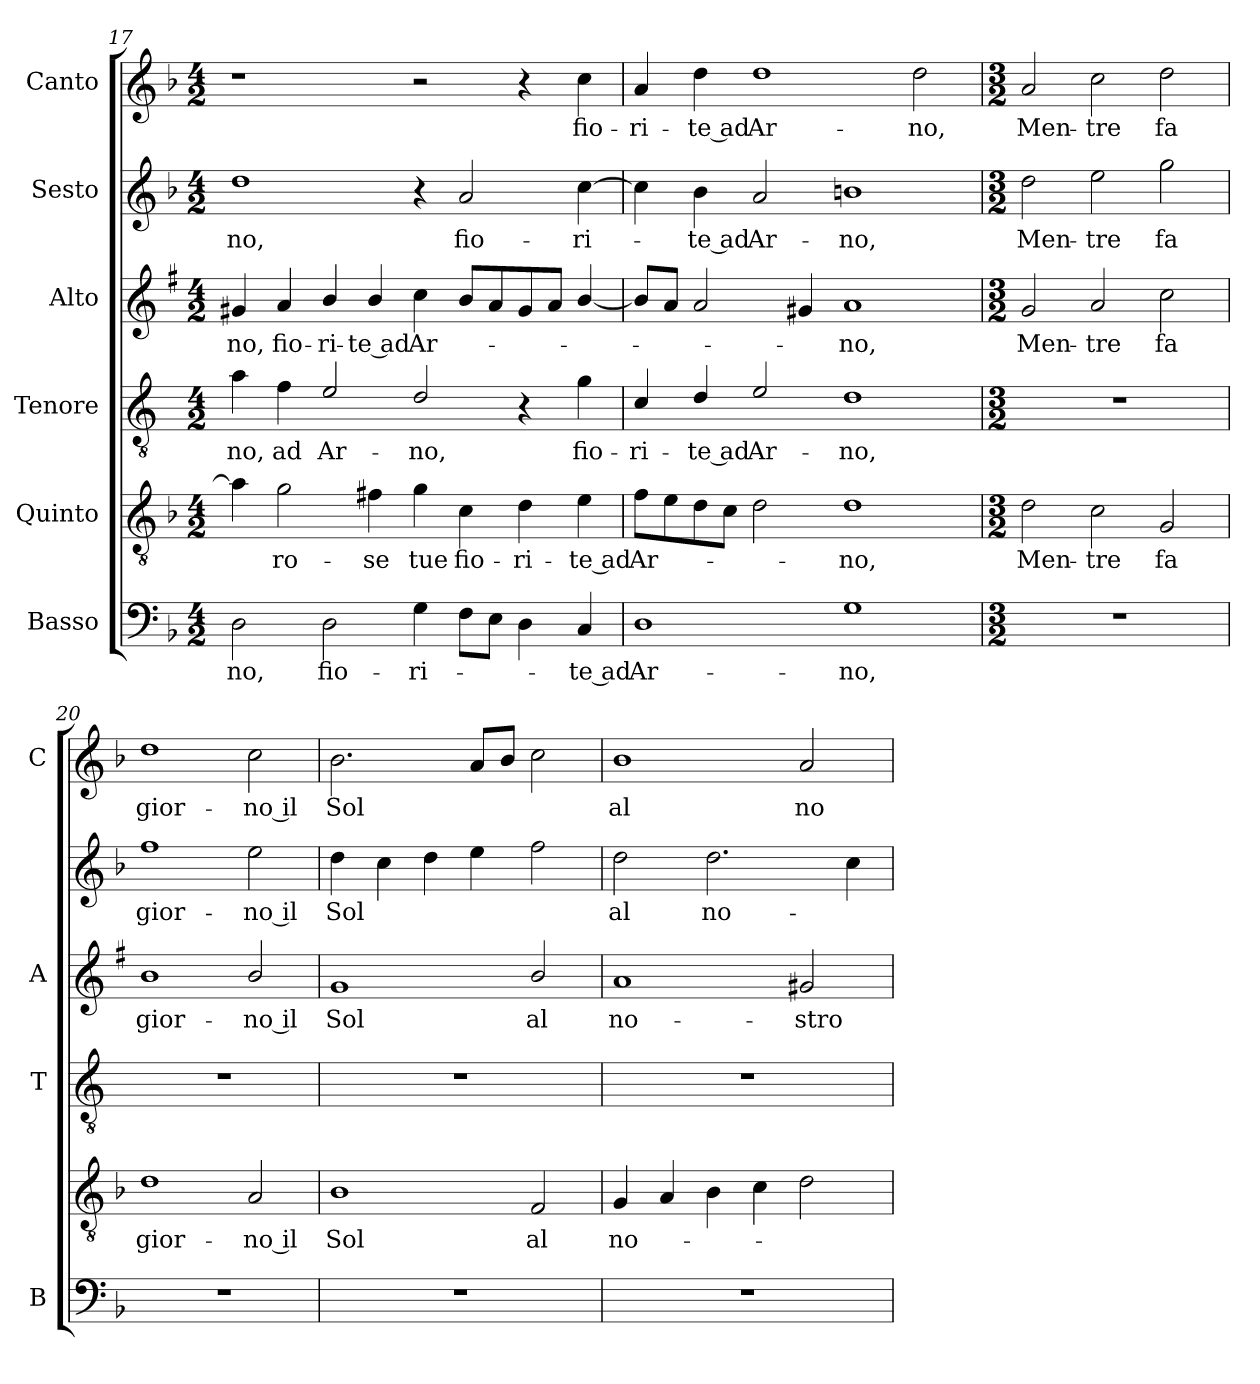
**kern	**text	**kern	**text	**kern	**text	**kern	**text	**kern	**text	**kern	**text
*part6	*part6	*part5	*part5	*part4	*part4	*part3	*part3	*part2	*part2	*part1	*part1
*staff6	*staff6	*staff5	*staff5	*staff4	*staff4	*staff3	*staff3	*staff2	*staff2	*staff1	*staff1
*I"Basso	*	*I"Quinto	*	*I"Tenore	*	*I"Alto	*	*I"Sesto	*	*I"Canto	*
*I'B	*	*	*	*I'T	*	*I'A	*	*	*	*I'C	*
!!LO:LB:g=z
*clefF4	*	*clefGv2	*	*clefGv2	*	*clefG2	*	*clefG2	*	*clefG2	*
*	*	*	*	*ITrd4c7	*	*ITrd1c2	*	*	*	*	*
*k[b-]	*	*k[b-]	*	*k[b-]	*	*k[b-]	*	*k[b-]	*	*k[b-]	*
*F:	*	*F:	*	*F:	*	*F:	*	*F:	*	*F:	*
*M4/2	*	*M4/2	*	*M4/2	*	*M4/2	*	*M4/2	*	*M4/2	*
=17	=17	=17	=17	=17	=17	=17	=17	=17	=17	=17	=17
!	!LO:LY:b	!	!	!	!LO:LY:b	!	!LO:LY:b	!	!LO:LY:b	!	!
2D\	-no,	4a\]	.	4d\	-no,	4f#X/	-no,	1dd	-no,	1r	.
!	!	!	!LO:LY:b	!	!LO:LY:b	!	!LO:LY:b	!	!	!	!
.	.	2g\	ro-	4B-\	ad	4g/	fio-	.	.	.	.
!	!LO:LY:b	!	!	!	!LO:LY:b	!	!LO:LY:b	!	!	!	!
2D\	fio-	.	.	2A/	Ar-	4a/	-ri-	.	.	.	.
!	!	!	!LO:LY:b	!	!	!	!LO:LY:b	!	!	!	!
.	.	4f#X\	-se	.	.	4a/	-te ad	.	.	.	.
!	!LO:LY:b	!	!LO:LY:b	!	!LO:LY:b	!	!LO:LY:b	!	!	!	!
4G\	-ri-	4g\	tue	2G/	-no,	4b-\	Ar-	4r	.	2r	.
!	!	!	!LO:LY:b	!	!	!	!	!	!LO:LY:b	!	!
8F\L	.	4c\	fio-	.	.	8a/L	.	2a/	fio-	.	.
8E\J	.	.	.	.	.	8g/	.	.	.	.	.
!	!	!	!LO:LY:b	!	!	!	!	!	!	!	!
4D\	.	4d\	-ri-	4r	.	8f#/	.	.	.	4r	.
.	.	.	.	.	.	8g/J	.	.	.	.	.
!	!LO:LY:b	!	!LO:LY:b	!	!LO:LY:b	!	!	!	!LO:LY:b	!	!LO:LY:b
4C/	-te ad	4e\	-te ad	4c\	fio-	[4a/	.	[4cc\	-ri-	4cc\	fio-
=18	=18	=18	=18	=18	=18	=18	=18	=18	=18	=18	=18
!	!LO:LY:b	!	!LO:LY:b	!	!LO:LY:b	!	!	!	!	!	!LO:LY:b
1D	Ar-	8f\L	Ar-	4F/	-ri-	8a/L]	.	4cc\]	.	4a/	-ri-
.	.	8e\	.	.	.	8g/J	.	.	.	.	.
!	!	!	!	!	!LO:LY:b	!	!	!	!LO:LY:b	!	!LO:LY:b
.	.	8d\	.	4G/	-te ad	2g/	.	4b-\	-te ad	4dd\	-te ad
.	.	8c\J	.	.	.	.	.	.	.	.	.
!	!	!	!	!	!LO:LY:b	!	!	!	!LO:LY:b	!	!LO:LY:b
.	.	2d\	.	2A/	Ar-	.	.	2a/	Ar-	1dd	Ar-
.	.	.	.	.	.	4f#X/	.	.	.	.	.
!	!LO:LY:b	!	!LO:LY:b	!	!LO:LY:b	!	!LO:LY:b	!	!LO:LY:b	!	!
1G	-no,	1d	-no,	1G	-no,	1g	-no,	1bn	-no,	.	.
!	!	!	!	!	!	!	!	!	!	!	!LO:LY:b
.	.	.	.	.	.	.	.	.	.	2dd\	-no,
=19	=19	=19	=19	=19	=19	=19	=19	=19	=19	=19	=19
*M3/2	*	*M3/2	*	*M3/2	*	*M3/2	*	*M3/2	*	*M3/2	*
!	!	!	!LO:LY:b	!	!	!	!LO:LY:b	!	!LO:LY:b	!	!LO:LY:b
1.r	.	2d\	Men-	1.r	.	2f/	Men-	2dd\	Men-	2a/	Men-
!	!	!	!LO:LY:b	!	!	!	!LO:LY:b	!	!LO:LY:b	!	!LO:LY:b
.	.	2c\	-tre	.	.	2g/	-tre	2ee\	-tre	2cc\	-tre
!	!	!	!LO:LY:b	!	!	!	!LO:LY:b	!	!LO:LY:b	!	!LO:LY:b
.	.	2G/	fa	.	.	2b-\	fa	2gg\	fa	2dd\	fa
!!LO:PB:g=z
=20	=20	=20	=20	=20	=20	=20	=20	=20	=20	=20	=20
!	!	!	!LO:LY:b	!	!	!	!LO:LY:b	!	!LO:LY:b	!	!LO:LY:b
1.r	.	1d	gior-	1.r	.	1a	gior-	1ff	gior-	1dd	gior-
!	!	!	!LO:LY:b	!	!	!	!LO:LY:b	!	!LO:LY:b	!	!LO:LY:b
.	.	2A/	-no il	.	.	2a/	-no il	2ee\	-no il	2cc\	-no il
=21	=21	=21	=21	=21	=21	=21	=21	=21	=21	=21	=21
!	!	!	!LO:LY:b	!	!	!	!LO:LY:b	!	!LO:LY:b	!	!LO:LY:b
1.r	.	1B-	Sol	1.r	.	1f	Sol	4dd\	Sol	2.b-\	Sol
.	.	.	.	.	.	.	.	4cc\	.	.	.
.	.	.	.	.	.	.	.	4dd\	.	.	.
.	.	.	.	.	.	.	.	4ee\	.	8a/L	.
.	.	.	.	.	.	.	.	.	.	8b-/J	.
!	!	!	!LO:LY:b	!	!	!	!LO:LY:b	!	!	!	!
.	.	2F/	al	.	.	2a/	al	2ff\	.	2cc\	.
=22	=22	=22	=22	=22	=22	=22	=22	=22	=22	=22	=22
!	!	!	!LO:LY:b	!	!	!	!LO:LY:b	!	!LO:LY:b	!	!LO:LY:b
1.r	.	4G/	no-	1.r	.	1g	no-	2dd\	al	1b-	al
.	.	4A/	.	.	.	.	.	.	.	.	.
!	!	!	!	!	!	!	!	!	!LO:LY:b	!	!
.	.	4B-\	.	.	.	.	.	2.dd\	no-	.	.
.	.	4c\	.	.	.	.	.	.	.	.	.
!	!	!	!	!	!	!	!LO:LY:b	!	!	!	!LO:LY:b
.	.	2d\	.	.	.	2f#X/	-stro	.	.	2a/	no-
.	.	.	.	.	.	.	.	4cc\	.	.	.
=	=	=	=	=	=	=	=	=	=	=	=
*-	*-	*-	*-	*-	*-	*-	*-	*-	*-	*-	*-
